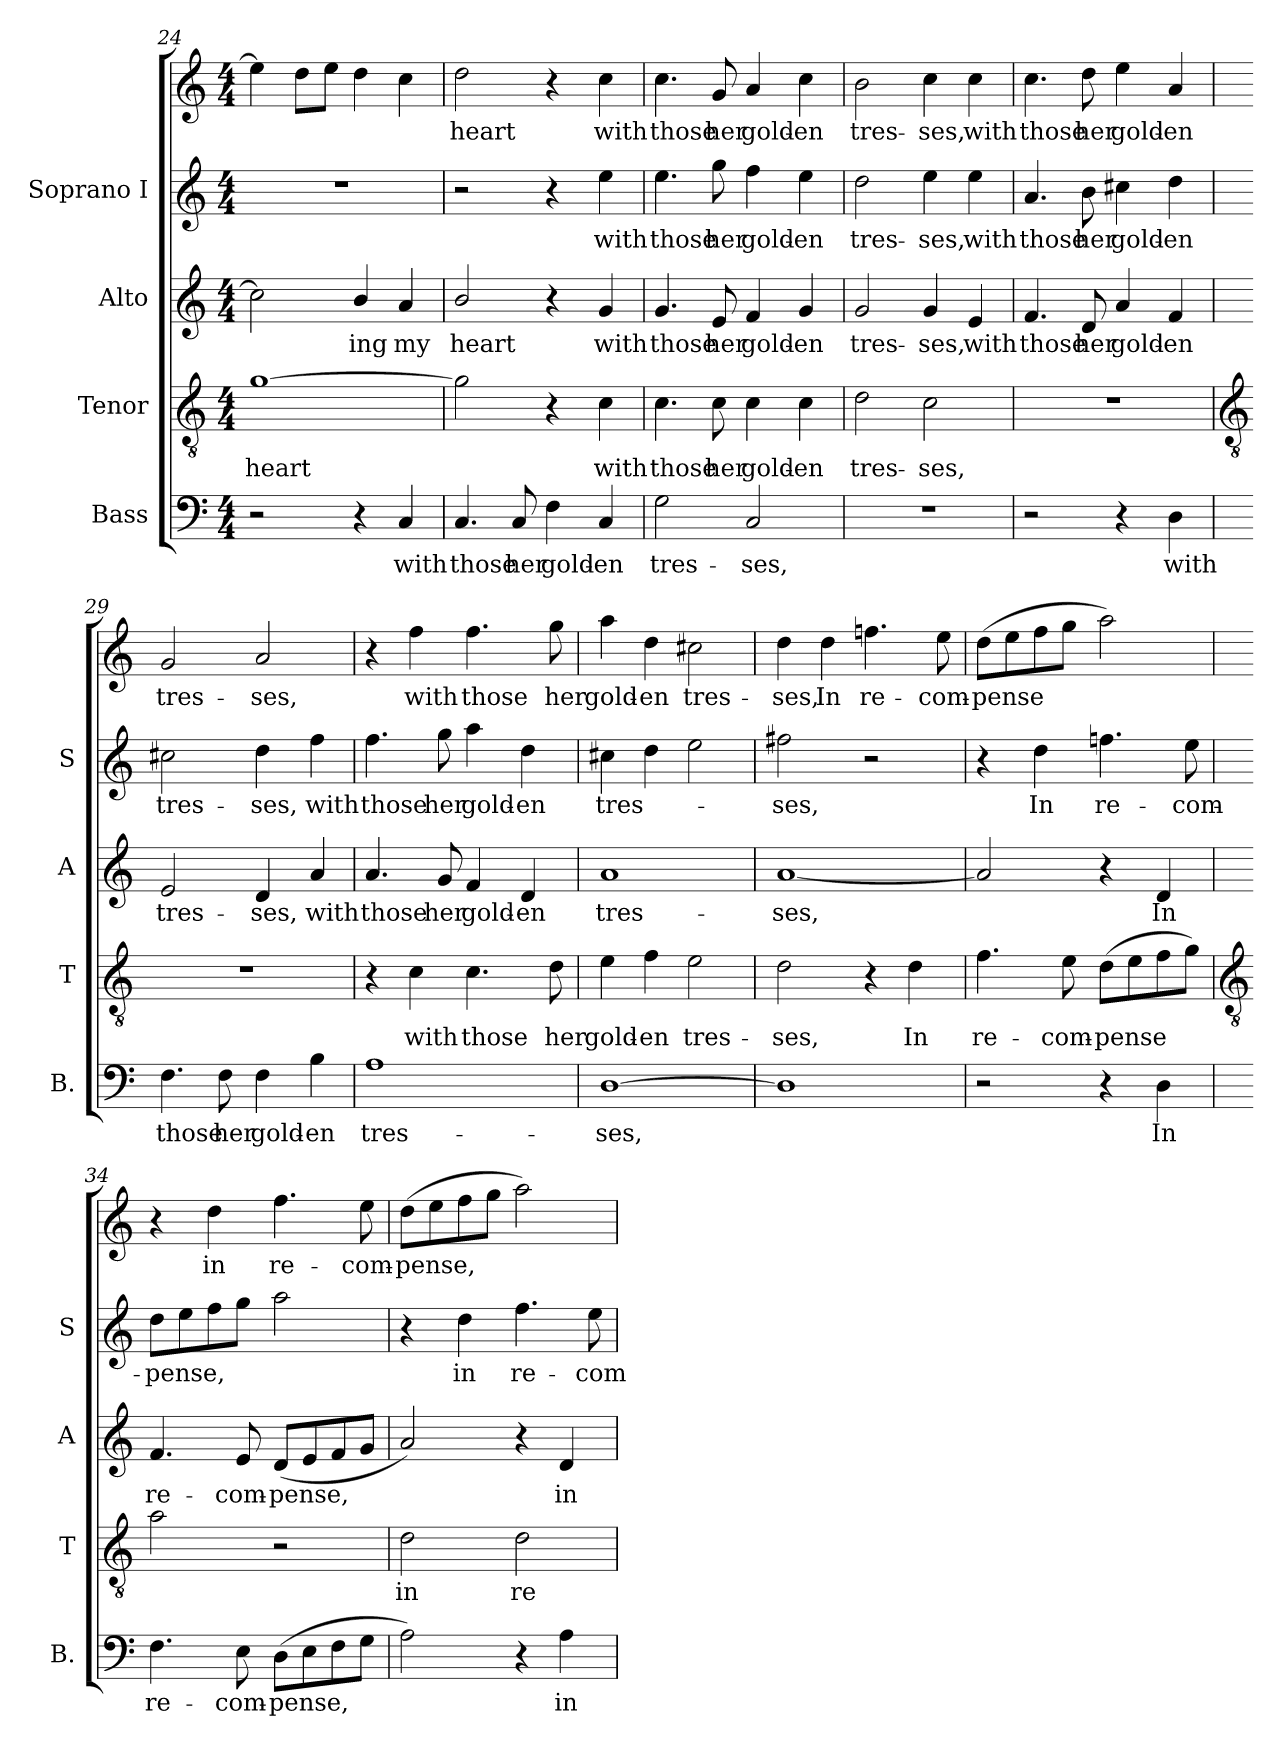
**kern	**text	**kern	**text	**kern	**text	**kern	**text	**kern	**text
*part4	*part4	*part3	*part3	*part2	*part2	*part1	*part1	*part1	*part1
*staff5	*staff5	*staff4	*staff4	*staff3	*staff3	*staff2	*staff2	*staff1	*staff1
*I"Bass	*	*I"Tenor	*	*I"Alto	*	*I"Soprano I	*	*	*
*I'B.	*	*I'T	*	*I'A	*	*I'S	*	*	*
*clefF4	*	*clefGv2	*	*clefG2	*	*clefG2	*	*clefG2	*
*k[]	*	*k[]	*	*k[]	*	*k[]	*	*k[]	*
*C:	*	*C:	*	*C:	*	*C:	*	*C:	*
*M4/4	*	*M4/4	*	*M4/4	*	*M4/4	*	*M4/4	*
=24	=24	=24	=24	=24	=24	=24	=24	=24	=24
!	!	!	!LO:LY:b	!	!	!	!	!	!
2r	.	[1g	heart	2cc]	.	1r	.	4ee]	.
.	.	.	.	.	.	.	.	8ddL	.
.	.	.	.	.	.	.	.	8eeJ	.
!	!	!	!	!	!LO:LY:b	!	!	!	!
4r	.	.	.	4b/	ing	.	.	4dd	.
!	!LO:LY:b	!	!	!	!LO:LY:b	!	!	!	!
4C	with	.	.	4a	my	.	.	4cc	.
=25	=25	=25	=25	=25	=25	=25	=25	=25	=25
!	!LO:LY:b	!	!	!	!LO:LY:b	!	!	!	!LO:LY:b
4.C	those	2g]	.	2b/	heart	2r	.	2dd	heart
!	!LO:LY:b	!	!	!	!	!	!	!	!
8C	her	.	.	.	.	.	.	.	.
!	!LO:LY:b	!	!	!	!	!	!	!	!
4F	gold-	4r	.	4r	.	4r	.	4r	.
!	!LO:LY:b	!	!LO:LY:b	!	!LO:LY:b	!	!LO:LY:b	!	!LO:LY:b
4C	-en	4c	with	4g	with	4ee	with	4cc	with
=26	=26	=26	=26	=26	=26	=26	=26	=26	=26
!	!LO:LY:b	!	!LO:LY:b	!	!LO:LY:b	!	!LO:LY:b	!	!LO:LY:b
2G	tres-	4.c	those	4.g	those	4.ee	those	4.cc	those
!	!	!	!LO:LY:b	!	!LO:LY:b	!	!LO:LY:b	!	!LO:LY:b
.	.	8c	her	8e	her	8gg	her	8g	her
!	!LO:LY:b	!	!LO:LY:b	!	!LO:LY:b	!	!LO:LY:b	!	!LO:LY:b
2C	-ses,	4c	gold-	4f	gold-	4ff	gold-	4a	gold-
!	!	!	!LO:LY:b	!	!LO:LY:b	!	!LO:LY:b	!	!LO:LY:b
.	.	4c	-en	4g	-en	4ee	-en	4cc	-en
=27	=27	=27	=27	=27	=27	=27	=27	=27	=27
!	!	!	!LO:LY:b	!	!LO:LY:b	!	!LO:LY:b	!	!LO:LY:b
1r	.	2d	tres-	2g	tres-	2dd	tres-	2b	tres-
!	!	!	!LO:LY:b	!	!LO:LY:b	!	!LO:LY:b	!	!LO:LY:b
.	.	2c	-ses,	4g	-ses,	4ee	-ses,	4cc	-ses,
!	!	!	!	!	!LO:LY:b	!	!LO:LY:b	!	!LO:LY:b
.	.	.	.	4e	with	4ee	with	4cc	with
!!LO:LB:g=z
=28	=28	=28	=28	=28	=28	=28	=28	=28	=28
!	!	!	!	!	!LO:LY:b	!	!LO:LY:b	!	!LO:LY:b
2r	.	1r	.	4.f	those	4.a	those	4.cc	those
!	!	!	!	!	!LO:LY:b	!	!LO:LY:b	!	!LO:LY:b
.	.	.	.	8d	her	8b	her	8dd	her
!	!	!	!	!	!LO:LY:b	!	!LO:LY:b	!	!LO:LY:b
4r	.	.	.	4a	gold-	4cc#X	gold-	4ee	gold-
!	!LO:LY:b	!	!	!	!LO:LY:b	!	!LO:LY:b	!	!LO:LY:b
4D	with	.	.	4f	-en	4dd	-en	4a	-en
!!LO:LB:g=z
=29	=29	=29	=29	=29	=29	=29	=29	=29	=29
*	*	*clefGv2	*	*	*	*	*	*	*
!	!LO:LY:b	!	!	!	!LO:LY:b	!	!LO:LY:b	!	!LO:LY:b
4.F	those	1r	.	2e	tres-	2cc#X	tres-	2g	tres-
!	!LO:LY:b	!	!	!	!	!	!	!	!
8F	her	.	.	.	.	.	.	.	.
!	!LO:LY:b	!	!	!	!LO:LY:b	!	!LO:LY:b	!	!LO:LY:b
4F	gold-	.	.	4d	-ses,	4dd	-ses,	2a	-ses,
!	!LO:LY:b	!	!	!	!LO:LY:b	!	!LO:LY:b	!	!
4B	-en	.	.	4a	with	4ff	with	.	.
=30	=30	=30	=30	=30	=30	=30	=30	=30	=30
!	!LO:LY:b	!	!	!	!LO:LY:b	!	!LO:LY:b	!	!
1A	tres-	4r	.	4.a	those	4.ff	those	4r	.
!	!	!	!LO:LY:b	!	!	!	!	!	!LO:LY:b
.	.	4c	with	.	.	.	.	4ff	with
!	!	!	!	!	!LO:LY:b	!	!LO:LY:b	!	!
.	.	.	.	8g	her	8gg	her	.	.
!	!	!	!LO:LY:b	!	!LO:LY:b	!	!LO:LY:b	!	!LO:LY:b
.	.	4.c	those	4f	gold-	4aa	gold-	4.ff	those
!	!	!	!	!	!LO:LY:b	!	!LO:LY:b	!	!
.	.	.	.	4d	-en	4dd	-en	.	.
!	!	!	!LO:LY:b	!	!	!	!	!	!LO:LY:b
.	.	8d	her	.	.	.	.	8gg	her
=31	=31	=31	=31	=31	=31	=31	=31	=31	=31
!	!LO:LY:b	!	!LO:LY:b	!	!LO:LY:b	!	!LO:LY:b	!	!LO:LY:b
[1D	-ses,	4e	gold-	1a	tres-	4cc#X	-tres-	4aa	gold-
!	!	!	!LO:LY:b	!	!	!	!	!	!LO:LY:b
.	.	4f	-en	.	.	4dd	.	4dd	-en
!	!	!	!LO:LY:b	!	!	!	!	!	!LO:LY:b
.	.	2e	tres-	.	.	2ee	.	2cc#X	tres-
=32	=32	=32	=32	=32	=32	=32	=32	=32	=32
!	!	!	!LO:LY:b	!	!LO:LY:b	!	!LO:LY:b	!	!LO:LY:b
1D]	.	2d	-ses,	[1a	-ses,	2ff#X	-ses,	4dd	ses,
!	!	!	!	!	!	!	!	!	!LO:LY:b
.	.	.	.	.	.	.	.	4dd	In
!	!	!	!	!	!	!	!	!	!LO:LY:b
.	.	4r	.	.	.	2r	.	4.ffn	re-
!	!	!	!LO:LY:b	!	!	!	!	!	!
.	.	4d	In	.	.	.	.	.	.
!	!	!	!	!	!	!	!	!	!LO:LY:b
.	.	.	.	.	.	.	.	8ee	-com-
!!LO:LB:g=z
=33	=33	=33	=33	=33	=33	=33	=33	=33	=33
!	!	!	!LO:LY:b	!	!	!	!	!	!LO:LY:b
2r	.	4.f	re-	2a]	.	4r	.	(>8ddL	pense
.	.	.	.	.	.	.	.	8ee	.
!	!	!	!	!	!	!	!LO:LY:b	!	!
.	.	.	.	.	.	4dd	In	8ff	.
!	!	!	!LO:LY:b	!	!	!	!	!	!
.	.	8e	-com-	.	.	.	.	8ggJ	.
!	!	!	!LO:LY:b	!	!	!	!LO:LY:b	!	!
4r	.	(>8dL	-pense	4r	.	4.ffn	re-	2aa)	.
.	.	8e	.	.	.	.	.	.	.
!	!LO:LY:b	!	!	!	!LO:LY:b	!	!	!	!
4D	In	8f	.	4d	In	.	.	.	.
!	!	!	!	!	!	!	!LO:LY:b	!	!
.	.	8gJ)	.	.	.	8ee	-com-	.	.
!!LO:LB:g=z
=34	=34	=34	=34	=34	=34	=34	=34	=34	=34
*	*	*clefGv2	*	*	*	*	*	*	*
!	!LO:LY:b	!	!	!	!LO:LY:b	!	!LO:LY:b	!	!
4.F	re-	2a	.	4.f	re-	8ddL	-pense,	4r	.
.	.	.	.	.	.	8ee	.	.	.
!	!	!	!	!	!	!	!	!	!LO:LY:b
.	.	.	.	.	.	8ff	.	4dd	-in
!	!LO:LY:b	!	!	!	!LO:LY:b	!	!	!	!
8E	-com-	.	.	8e	-com-	8ggJ	.	.	.
!	!LO:LY:b	!	!	!	!LO:LY:b	!	!	!	!LO:LY:b
(>8DL	-pense,	2r	.	(<8dL	-pense,	2aa	.	4.ff	re-
8E	.	.	.	8e	.	.	.	.	.
8F	.	.	.	8f	.	.	.	.	.
!	!	!	!	!	!	!	!	!	!LO:LY:b
8GJ	.	.	.	8gJ	.	.	.	8ee	-com-
=35	=35	=35	=35	=35	=35	=35	=35	=35	=35
!	!	!	!LO:LY:b	!	!	!	!	!	!LO:LY:b
2A)	.	2d	in	2a)	.	4r	.	(>8ddL	pense,
.	.	.	.	.	.	.	.	8ee	.
!	!	!	!	!	!	!	!LO:LY:b	!	!
.	.	.	.	.	.	4dd	in	8ff	.
.	.	.	.	.	.	.	.	8ggJ	.
!	!	!	!LO:LY:b	!	!	!	!LO:LY:b	!	!
4r	.	2d	re-	4r	.	4.ff	re-	2aa)	.
!	!LO:LY:b	!	!	!	!LO:LY:b	!	!	!	!
4A	in	.	.	4d	in	.	.	.	.
!	!	!	!	!	!	!	!LO:LY:b	!	!
.	.	.	.	.	.	8ee	-com-	.	.
=	=	=	=	=	=	=	=	=	=
*-	*-	*-	*-	*-	*-	*-	*-	*-	*-
